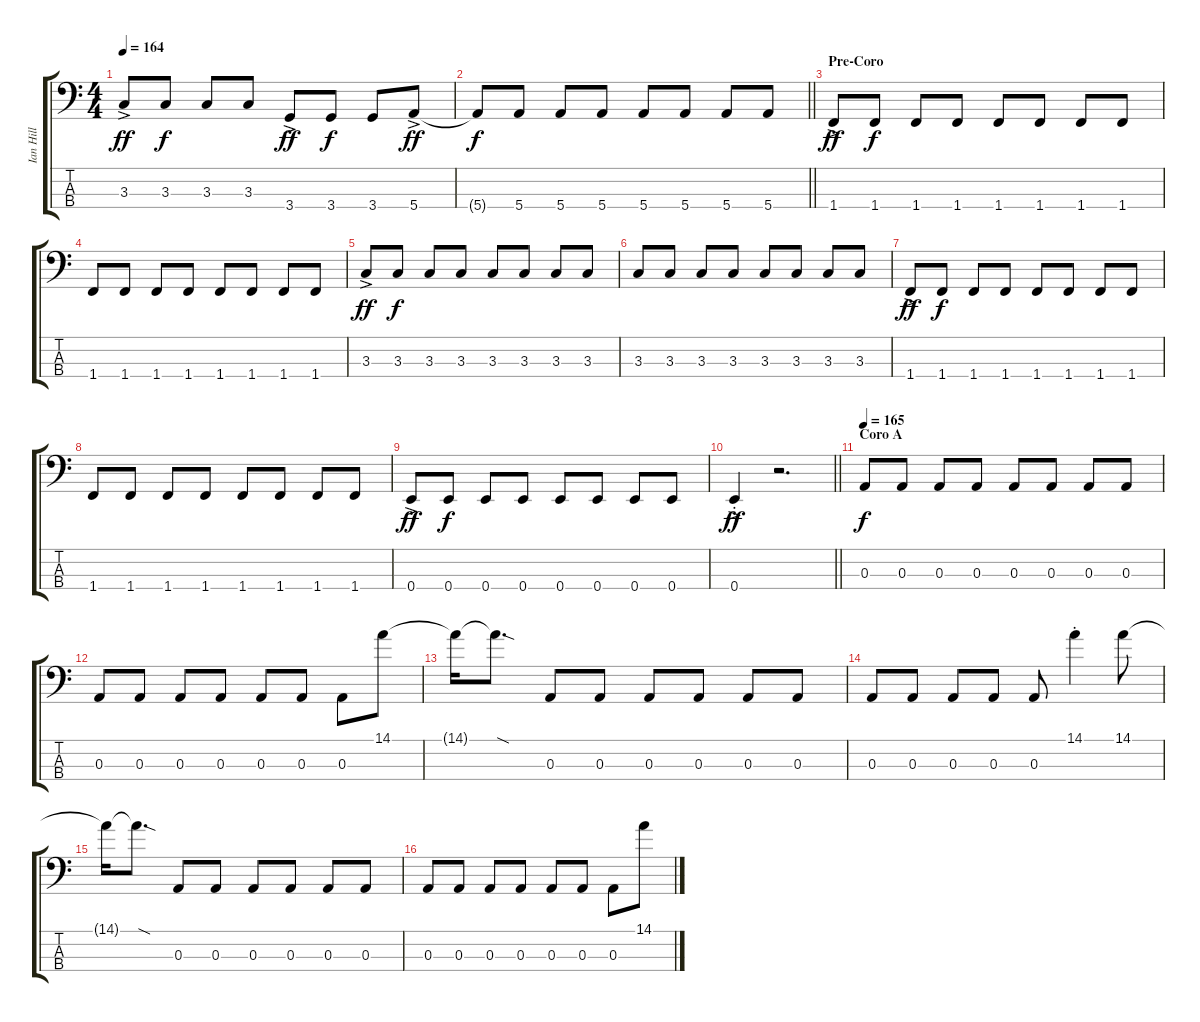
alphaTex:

\track ("Ian Hill" "Ian Hill") {instrument electricbassfinger}
\staff {score tabs}
\tuning (G2 D2 A1 E1) {hide}
\ts (4 4)
\tempo 164
\clef f4
\ks c
3.3{ac}.8{dy ff} 3.3.8{dy f} 3.3.8 3.3.8 3.4{ac}.8{dy ff} 3.4.8{dy f} 3.4.8 5.4{ac}.8{dy ff} |
\barLineRight lightlight
5.4{t}.8{dy f} 5.4.8 5.4.8 5.4.8 5.4.8 5.4.8 5.4.8 5.4.8 |
\section ("" "Pre-Coro")
1.4{ac}.8{dy ff} 1.4.8{dy f} 1.4.8 1.4.8 1.4.8 1.4.8 1.4.8 1.4.8 |
1.4.8 1.4.8 1.4.8 1.4.8 1.4.8 1.4.8 1.4.8 1.4.8 |
3.3{ac}.8{dy ff} 3.3.8{dy f} 3.3.8 3.3.8 3.3.8 3.3.8 3.3.8 3.3.8 |
3.3.8 3.3.8 3.3.8 3.3.8 3.3.8 3.3.8 3.3.8 3.3.8 |
1.4{ac}.8{dy ff} 1.4.8{dy f} 1.4.8 1.4.8 1.4.8 1.4.8 1.4.8 1.4.8 |
1.4.8 1.4.8 1.4.8 1.4.8 1.4.8 1.4.8 1.4.8 1.4.8 |
0.4{ac}.8{dy ff} 0.4.8{dy f} 0.4.8 0.4.8 0.4.8 0.4.8 0.4.8 0.4.8 |
\barLineRight lightlight
0.4{ac st}.4{dy ff} r.2{d} |
\section ("" "Coro A")
\tempo 165
0.3.8{dy f} 0.3.8 0.3.8 0.3.8 0.3.8 0.3.8 0.3.8 0.3.8 |
0.3.8 0.3.8 0.3.8 0.3.8 0.3.8 0.3.8 0.3.8 14.1.8 |
14.1{t}.16 14.1{sod t}.8{d} 0.3.8 0.3.8 0.3.8 0.3.8 0.3.8 0.3.8 |
0.3.8 0.3.8 0.3.8 0.3.8 0.3.8 14.1{st}.4 14.1.8 |
14.1{t}.16 14.1{sod t}.8{d} 0.3.8 0.3.8 0.3.8 0.3.8 0.3.8 0.3.8 |
0.3.8 0.3.8 0.3.8 0.3.8 0.3.8 0.3.8 0.3.8 14.1.8
